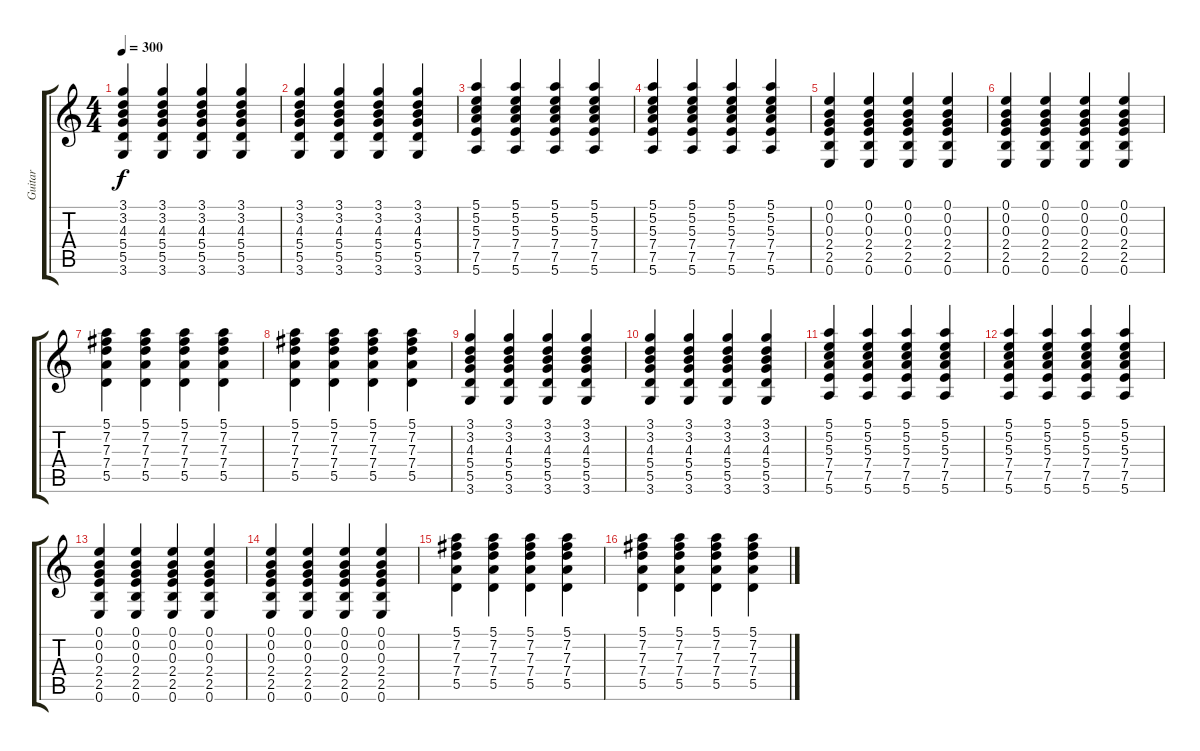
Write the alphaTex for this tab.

\track ("Guitar" "Guitar") {instrument overdrivenguitar}
\staff {score tabs}
\tuning (E4 B3 G3 D3 A2 E2) {hide}
\ts (4 4)
\tempo 300
\clef g2
\ks c
(3.1 3.2 4.3 5.4 5.5 3.6).4{dy f} (3.1 3.2 4.3 5.4 5.5 3.6).4 (3.1 3.2 4.3 5.4 5.5 3.6).4 (3.1 3.2 4.3 5.4 5.5 3.6).4 |
(3.1 3.2 4.3 5.4 5.5 3.6).4 (3.1 3.2 4.3 5.4 5.5 3.6).4 (3.1 3.2 4.3 5.4 5.5 3.6).4 (3.1 3.2 4.3 5.4 5.5 3.6).4 |
(5.1 5.2 5.3 7.4 7.5 5.6).4 (5.1 5.2 5.3 7.4 7.5 5.6).4 (5.1 5.2 5.3 7.4 7.5 5.6).4 (5.1 5.2 5.3 7.4 7.5 5.6).4 |
(5.1 5.2 5.3 7.4 7.5 5.6).4 (5.1 5.2 5.3 7.4 7.5 5.6).4 (5.1 5.2 5.3 7.4 7.5 5.6).4 (5.1 5.2 5.3 7.4 7.5 5.6).4 |
(0.1 0.2 0.3 2.4 2.5 0.6).4 (0.1 0.2 0.3 2.4 2.5 0.6).4 (0.1 0.2 0.3 2.4 2.5 0.6).4 (0.1 0.2 0.3 2.4 2.5 0.6).4 |
(0.1 0.2 0.3 2.4 2.5 0.6).4 (0.1 0.2 0.3 2.4 2.5 0.6).4 (0.1 0.2 0.3 2.4 2.5 0.6).4 (0.1 0.2 0.3 2.4 2.5 0.6).4 |
(5.1 7.2 7.3 7.4 5.5).4 (5.1 7.2 7.3 7.4 5.5).4 (5.1 7.2 7.3 7.4 5.5).4 (5.1 7.2 7.3 7.4 5.5).4 |
(5.1 7.2 7.3 7.4 5.5).4 (5.1 7.2 7.3 7.4 5.5).4 (5.1 7.2 7.3 7.4 5.5).4 (5.1 7.2 7.3 7.4 5.5).4 |
(3.1 3.2 4.3 5.4 5.5 3.6).4 (3.1 3.2 4.3 5.4 5.5 3.6).4 (3.1 3.2 4.3 5.4 5.5 3.6).4 (3.1 3.2 4.3 5.4 5.5 3.6).4 |
(3.1 3.2 4.3 5.4 5.5 3.6).4 (3.1 3.2 4.3 5.4 5.5 3.6).4 (3.1 3.2 4.3 5.4 5.5 3.6).4 (3.1 3.2 4.3 5.4 5.5 3.6).4 |
(5.1 5.2 5.3 7.4 7.5 5.6).4 (5.1 5.2 5.3 7.4 7.5 5.6).4 (5.1 5.2 5.3 7.4 7.5 5.6).4 (5.1 5.2 5.3 7.4 7.5 5.6).4 |
(5.1 5.2 5.3 7.4 7.5 5.6).4 (5.1 5.2 5.3 7.4 7.5 5.6).4 (5.1 5.2 5.3 7.4 7.5 5.6).4 (5.1 5.2 5.3 7.4 7.5 5.6).4 |
(0.1 0.2 0.3 2.4 2.5 0.6).4 (0.1 0.2 0.3 2.4 2.5 0.6).4 (0.1 0.2 0.3 2.4 2.5 0.6).4 (0.1 0.2 0.3 2.4 2.5 0.6).4 |
(0.1 0.2 0.3 2.4 2.5 0.6).4 (0.1 0.2 0.3 2.4 2.5 0.6).4 (0.1 0.2 0.3 2.4 2.5 0.6).4 (0.1 0.2 0.3 2.4 2.5 0.6).4 |
(5.1 7.2 7.3 7.4 5.5).4 (5.1 7.2 7.3 7.4 5.5).4 (5.1 7.2 7.3 7.4 5.5).4 (5.1 7.2 7.3 7.4 5.5).4 |
(5.1 7.2 7.3 7.4 5.5).4 (5.1 7.2 7.3 7.4 5.5).4 (5.1 7.2 7.3 7.4 5.5).4 (5.1 7.2 7.3 7.4 5.5).4
